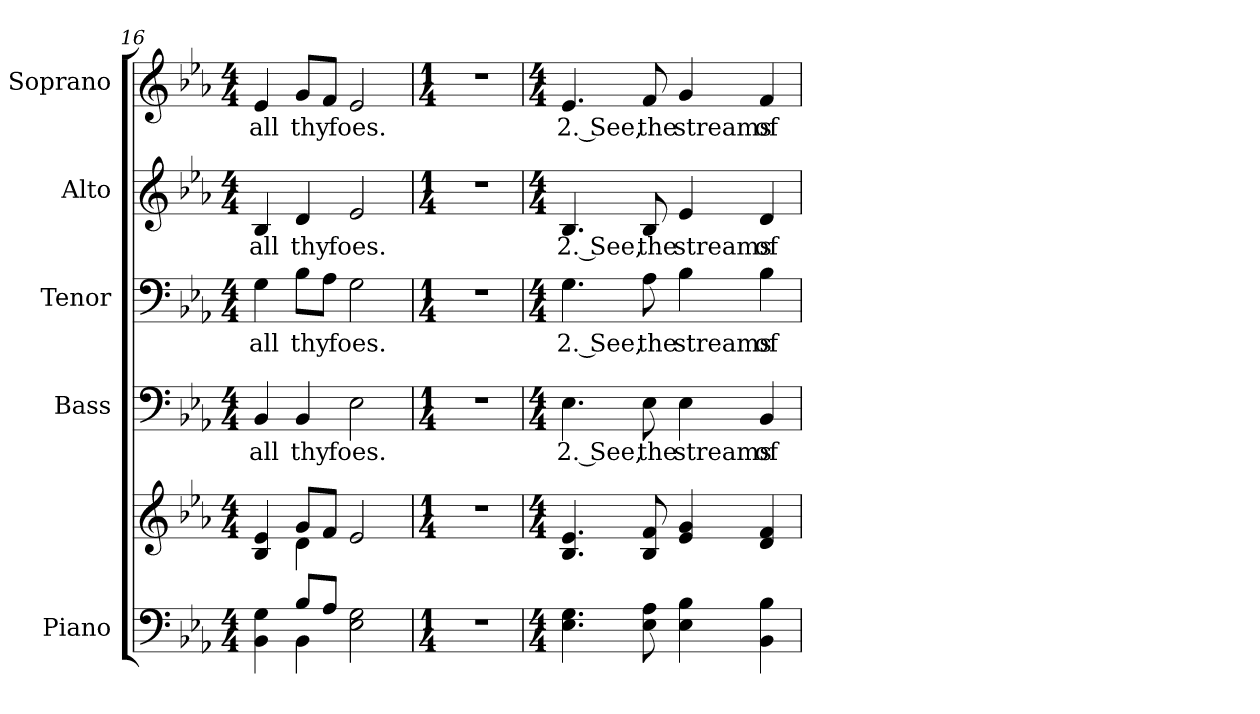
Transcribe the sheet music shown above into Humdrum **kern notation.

**kern	**kern	**kern	**text	**kern	**text	**kern	**text	**kern	**text
*part5	*part5	*part4	*part4	*part3	*part3	*part2	*part2	*part1	*part1
*staff6	*staff5	*staff4	*staff4	*staff3	*staff3	*staff2	*staff2	*staff1	*staff1
*I"Piano	*	*I"Bass	*	*I"Tenor	*	*I"Alto	*	*I"Soprano	*
*I'Pno.	*	*I'B.	*	*I'T.	*	*I'A.	*	*I'S.	*
*clefF4	*clefG2	*clefF4	*	*clefF4	*	*clefG2	*	*clefG2	*
*k[b-e-a-]	*k[b-e-a-]	*k[b-e-a-]	*	*k[b-e-a-]	*	*k[b-e-a-]	*	*k[b-e-a-]	*
*E-:	*E-:	*E-:	*	*E-:	*	*E-:	*	*E-:	*
*M4/4	*M4/4	*M4/4	*	*M4/4	*	*M4/4	*	*M4/4	*
=16	=16	=16	=16	=16	=16	=16	=16	=16	=16
*^	*^	*	*	*	*	*	*	*	*
!	!	!	!	!	!LO:LY:b:color=#000000	!	!	!	!	!	!
!	!	!	!	!	!	!	!LO:LY:b:color=#000000	!	!	!	!
!	!	!	!	!	!	!	!	!	!LO:LY:b:color=#000000	!	!
!	!	!	!	!	!	!	!	!	!	!	!LO:LY:b:color=#000000
4BB-i\ 4Gi	4ryy	4B-i/ 4e-i	4ryy	4BB-i/	all	4Gi\	all	4B-i/	all	4e-i/	all
!	!	!	!	!	!LO:LY:b:color=#000000	!	!	!	!	!	!
!	!	!	!	!	!	!	!LO:LY:b:color=#000000	!	!	!	!
!	!	!	!	!	!	!	!	!	!LO:LY:b:color=#000000	!	!
!	!	!	!	!	!	!	!	!	!	!	!LO:LY:b:color=#000000
8B-i/L	4BB-i\	8gi/L	4di\	4BB-i/	thy	8B-i\L	thy	4di/	thy	8gi/L	thy
8A-i/J	.	8fi/J	.	.	.	8A-i\J	.	.	.	8fi/J	.
!	!	!	!	!	!LO:LY:b:color=#000000	!	!	!	!	!	!
!	!	!	!	!	!	!	!LO:LY:b:color=#000000	!	!	!	!
!	!	!	!	!	!	!	!	!	!LO:LY:b:color=#000000	!	!
!	!	!	!	!	!	!	!	!	!	!	!LO:LY:b:color=#000000
2E-i\ 2Gi	2ryy	2e-i/	2ryy	2E-i\	foes.	2Gi\	foes.	2e-i/	foes.	2e-i/	foes.
*v	*v	*	*	*	*	*	*	*	*	*	*
*	*v	*v	*	*	*	*	*	*	*	*
!!LO:PB:g=z
=17	=17	=17	=17	=17	=17	=17	=17	=17	=17
*M1/4	*M1/4	*M1/4	*	*M1/4	*	*M1/4	*	*M1/4	*
*^	*^	*	*	*	*	*	*	*	*
!LO:N:vis=1	!	!LO:N:vis=1	!	!LO:N:vis=1	!	!LO:N:vis=1	!	!LO:N:vis=1	!	!LO:N:vis=1	!
*v	*v	*	*	*	*	*	*	*	*	*	*
*	*v	*v	*	*	*	*	*	*	*	*
4r	4r	4r	.	4r	.	4r	.	4r	.
=18	=18	=18	=18	=18	=18	=18	=18	=18	=18
*M4/4	*M4/4	*M4/4	*	*M4/4	*	*M4/4	*	*M4/4	*
!	!	!	!LO:LY:b:color=#000000	!	!	!	!	!	!
!	!	!	!	!	!LO:LY:b:color=#000000	!	!	!	!
!	!	!	!	!	!	!	!LO:LY:b:color=#000000	!	!
!	!	!	!	!	!	!	!	!	!LO:LY:b:color=#000000
4.E-i\ 4.Gi	4.B-i/ 4.e-i	4.E-i\	2. See,	4.Gi\	2. See,	4.B-i/	2. See,	4.e-i/	2. See,
!	!	!	!LO:LY:b:color=#000000	!	!	!	!	!	!
!	!	!	!	!	!LO:LY:b:color=#000000	!	!	!	!
!	!	!	!	!	!	!	!LO:LY:b:color=#000000	!	!
!	!	!	!	!	!	!	!	!	!LO:LY:b:color=#000000
8E-i\ 8A-i	8B-i/ 8fi	8E-i\	the	8A-i\	the	8B-i/	the	8fi/	the
!	!	!	!LO:LY:b:color=#000000	!	!	!	!	!	!
!	!	!	!	!	!LO:LY:b:color=#000000	!	!	!	!
!	!	!	!	!	!	!	!LO:LY:b:color=#000000	!	!
!	!	!	!	!	!	!	!	!	!LO:LY:b:color=#000000
4E-i\ 4B-i	4e-i/ 4gi	4E-i\	streams	4B-i\	streams	4e-i/	streams	4gi/	streams
!	!	!	!LO:LY:b:color=#000000	!	!	!	!	!	!
!	!	!	!	!	!LO:LY:b:color=#000000	!	!	!	!
!	!	!	!	!	!	!	!LO:LY:b:color=#000000	!	!
!	!	!	!	!	!	!	!	!	!LO:LY:b:color=#000000
4BB-i\ 4B-i	4di/ 4fi	4BB-i/	of	4B-i\	of	4di/	of	4fi/	of
=	=	=	=	=	=	=	=	=	=
*-	*-	*-	*-	*-	*-	*-	*-	*-	*-
